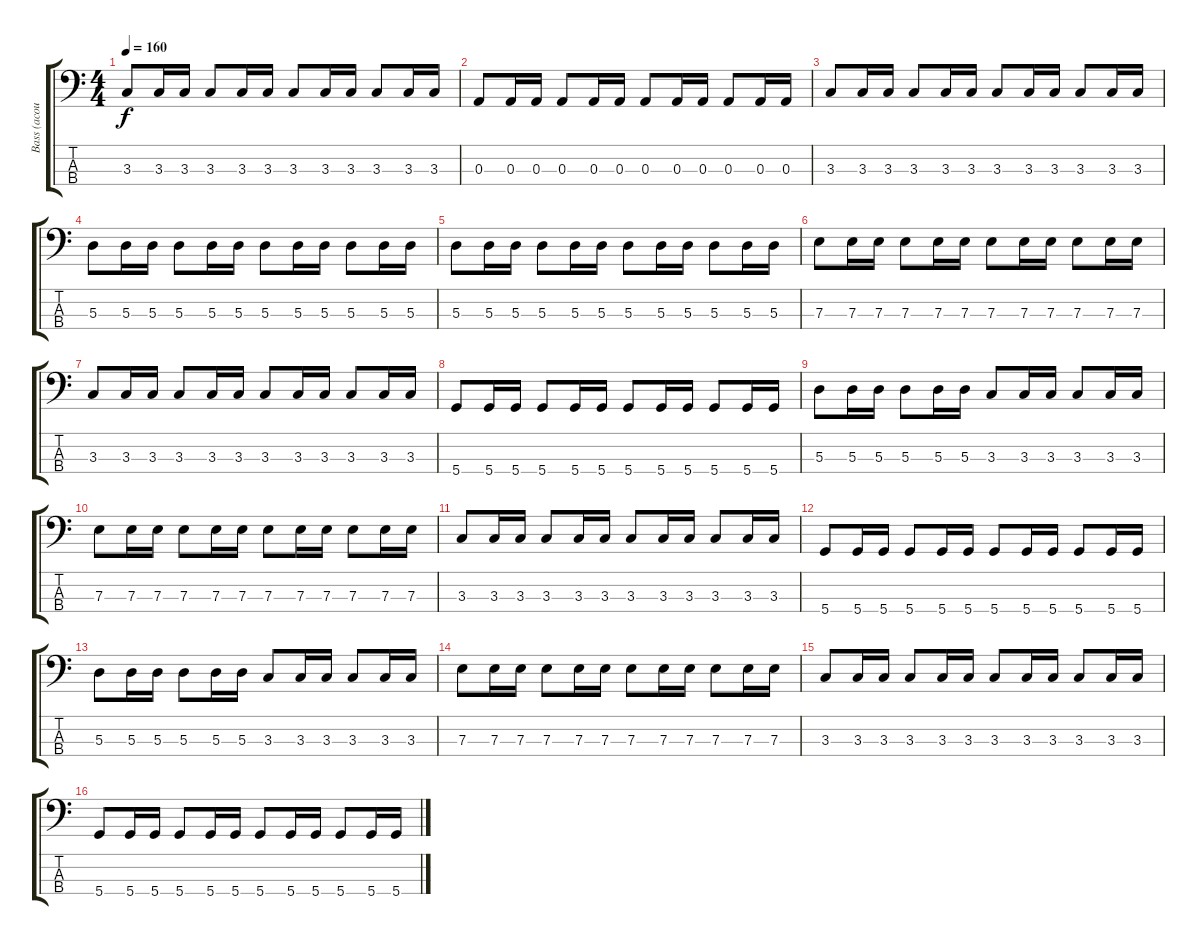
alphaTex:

\track ("Bass (acoustic)" "Bass (acou") {instrument acousticbass}
\staff {score tabs}
\tuning (G2 D2 A1 D1) {hide}
\ts (4 4)
\tempo 160
\clef f4
\ks c
3.3.8{dy f} 3.3.16 3.3.16 3.3.8 3.3.16 3.3.16 3.3.8 3.3.16 3.3.16 3.3.8 3.3.16 3.3.16 |
0.3.8 0.3.16 0.3.16 0.3.8 0.3.16 0.3.16 0.3.8 0.3.16 0.3.16 0.3.8 0.3.16 0.3.16 |
3.3.8 3.3.16 3.3.16 3.3.8 3.3.16 3.3.16 3.3.8 3.3.16 3.3.16 3.3.8 3.3.16 3.3.16 |
5.3.8 5.3.16 5.3.16 5.3.8 5.3.16 5.3.16 5.3.8 5.3.16 5.3.16 5.3.8 5.3.16 5.3.16 |
5.3.8 5.3.16 5.3.16 5.3.8 5.3.16 5.3.16 5.3.8 5.3.16 5.3.16 5.3.8 5.3.16 5.3.16 |
7.3.8 7.3.16 7.3.16 7.3.8 7.3.16 7.3.16 7.3.8 7.3.16 7.3.16 7.3.8 7.3.16 7.3.16 |
3.3.8 3.3.16 3.3.16 3.3.8 3.3.16 3.3.16 3.3.8 3.3.16 3.3.16 3.3.8 3.3.16 3.3.16 |
5.4.8 5.4.16 5.4.16 5.4.8 5.4.16 5.4.16 5.4.8 5.4.16 5.4.16 5.4.8 5.4.16 5.4.16 |
5.3.8 5.3.16 5.3.16 5.3.8 5.3.16 5.3.16 3.3.8 3.3.16 3.3.16 3.3.8 3.3.16 3.3.16 |
7.3.8 7.3.16 7.3.16 7.3.8 7.3.16 7.3.16 7.3.8 7.3.16 7.3.16 7.3.8 7.3.16 7.3.16 |
3.3.8 3.3.16 3.3.16 3.3.8 3.3.16 3.3.16 3.3.8 3.3.16 3.3.16 3.3.8 3.3.16 3.3.16 |
5.4.8 5.4.16 5.4.16 5.4.8 5.4.16 5.4.16 5.4.8 5.4.16 5.4.16 5.4.8 5.4.16 5.4.16 |
5.3.8 5.3.16 5.3.16 5.3.8 5.3.16 5.3.16 3.3.8 3.3.16 3.3.16 3.3.8 3.3.16 3.3.16 |
7.3.8 7.3.16 7.3.16 7.3.8 7.3.16 7.3.16 7.3.8 7.3.16 7.3.16 7.3.8 7.3.16 7.3.16 |
3.3.8 3.3.16 3.3.16 3.3.8 3.3.16 3.3.16 3.3.8 3.3.16 3.3.16 3.3.8 3.3.16 3.3.16 |
5.4.8 5.4.16 5.4.16 5.4.8 5.4.16 5.4.16 5.4.8 5.4.16 5.4.16 5.4.8 5.4.16 5.4.16
